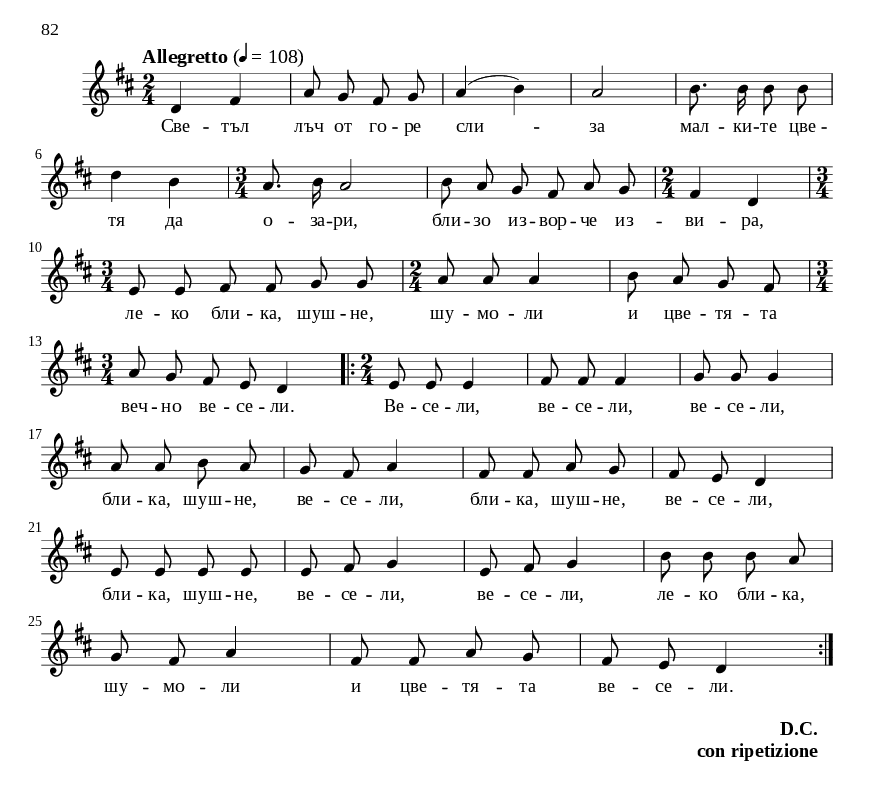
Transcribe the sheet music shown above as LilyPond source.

\version "2.24.4"

% include paper part and global functions
\include "include/globals.ily"

\bookpart {
  \label #'ref099
  \tocItem \markup "Малкият извор"
  \include "include/bookpart-paper.ily"
  \paper {
      print-first-page-number = ##t
      bookpart-level-page-numbering = ##t
  print-page-number = ##t
      first-page-number = #82
}
\score {
    \include "include/score-layout.ily"


    \new Voice \absolute  {
      \clef treble
      \key d \major
      \time 2/4
      \tempoFunc "Allegretto" 4 "108"
      \autoBeamOff

      d'4 fis'4 | a'8 g'8 fis'8 g'8| a'4 ( b' ) | a'2 |b'8. b'16 b'8 b'8 | \break

      d''4 b'4 |  \time 3/4 a'8. b'16  a'2 | b'8 a'8 g'8 fis'8 a'8 g'8 | \time 2/4 fis'4 d'4 | \break

      \time 3/4 e'8 e'8 fis' fis' g'8 g' | \time 2/4 a' a' a'4 | b'8 a' g' fis' \break

      \time 3/4 a'8 g' fis' e' d'4  |  \bar ".|:"
      \time 2/4 e'8 e' e'4 | fis'8 fis'  fis'4 | g'8 g'  g'4 |\break

      a'8 a' b' a' | g' fis'  a'4 | fis'8 fis' a'8 g'|  fis' e'  d'4| \break

      e'8 e' e' e'| e' fis'  g'4 | e'8 fis' g'4 | b'8 b'8  b'8 a'8 \break |

      g'8 fis'8 a'4 | fis'8 fis' a'8 g'| fis' e' d'4 | \bar ":|."

    }

    \addlyrics {
      Све -- тъл лъч от го -- ре сли  --  за
      мал -- ки -- те цве -- тя да о -- за -- ри,
      бли -- зо из -- вор -- че из -- ви -- ра,
      ле -- ко бли -- ка, шуш  -- не, шу -- мо -- ли
      и цве -- тя -- та веч -- но ве -- се -- ли.
      Ве -- се -- ли, ве -- се -- ли, ве -- се -- ли,
      бли -- ка, шуш -- не, ве -- се -- ли,
      бли -- ка, шуш -- не, ве -- се -- ли,
      бли -- ка, шуш -- не, ве -- се -- ли,
      ве -- се -- ли, ле -- ко бли  -- ка, шу --  мо -- ли
      и цве -- тя -- та ве -- се -- ли. Ве -- се -- ли.
    }

    \header {
      title = \titleFunc #'ref_desc_10 "Малкият извор" "Malkiyat izvor"
    }

    \midi{}

  } % score
  \markup \dc-two "D.C.""con ripetizione"


} % bookpart
